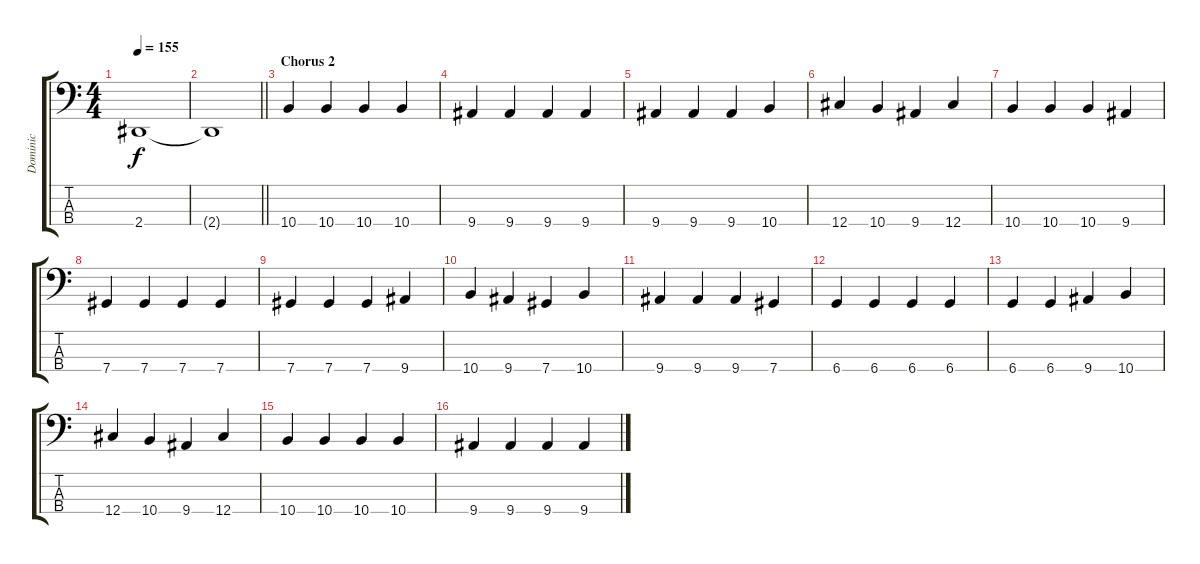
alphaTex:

\track ("Dominic" "Dominic") {instrument electricbasspick}
\staff {score tabs}
\tuning (Gb2 Db2 Ab1 Db1) {hide}
\ts (4 4)
\tempo 155
\clef f4
\ks c
2.4.1{dy f} |
\barLineRight lightlight
2.4{t}.1 |
\section ("" "Chorus 2")
10.4.4 10.4.4 10.4.4 10.4.4 |
9.4.4 9.4.4 9.4.4 9.4.4 |
9.4.4 9.4.4 9.4.4 10.4.4 |
12.4.4 10.4.4 9.4.4 12.4.4 |
10.4.4 10.4.4 10.4.4 9.4.4 |
7.4.4 7.4.4 7.4.4 7.4.4 |
7.4.4 7.4.4 7.4.4 9.4.4 |
10.4.4 9.4.4 7.4.4 10.4.4 |
9.4.4 9.4.4 9.4.4 7.4.4 |
6.4.4 6.4.4 6.4.4 6.4.4 |
6.4.4 6.4.4 9.4.4 10.4.4 |
12.4.4 10.4.4 9.4.4 12.4.4 |
10.4.4 10.4.4 10.4.4 10.4.4 |
9.4.4 9.4.4 9.4.4 9.4.4
